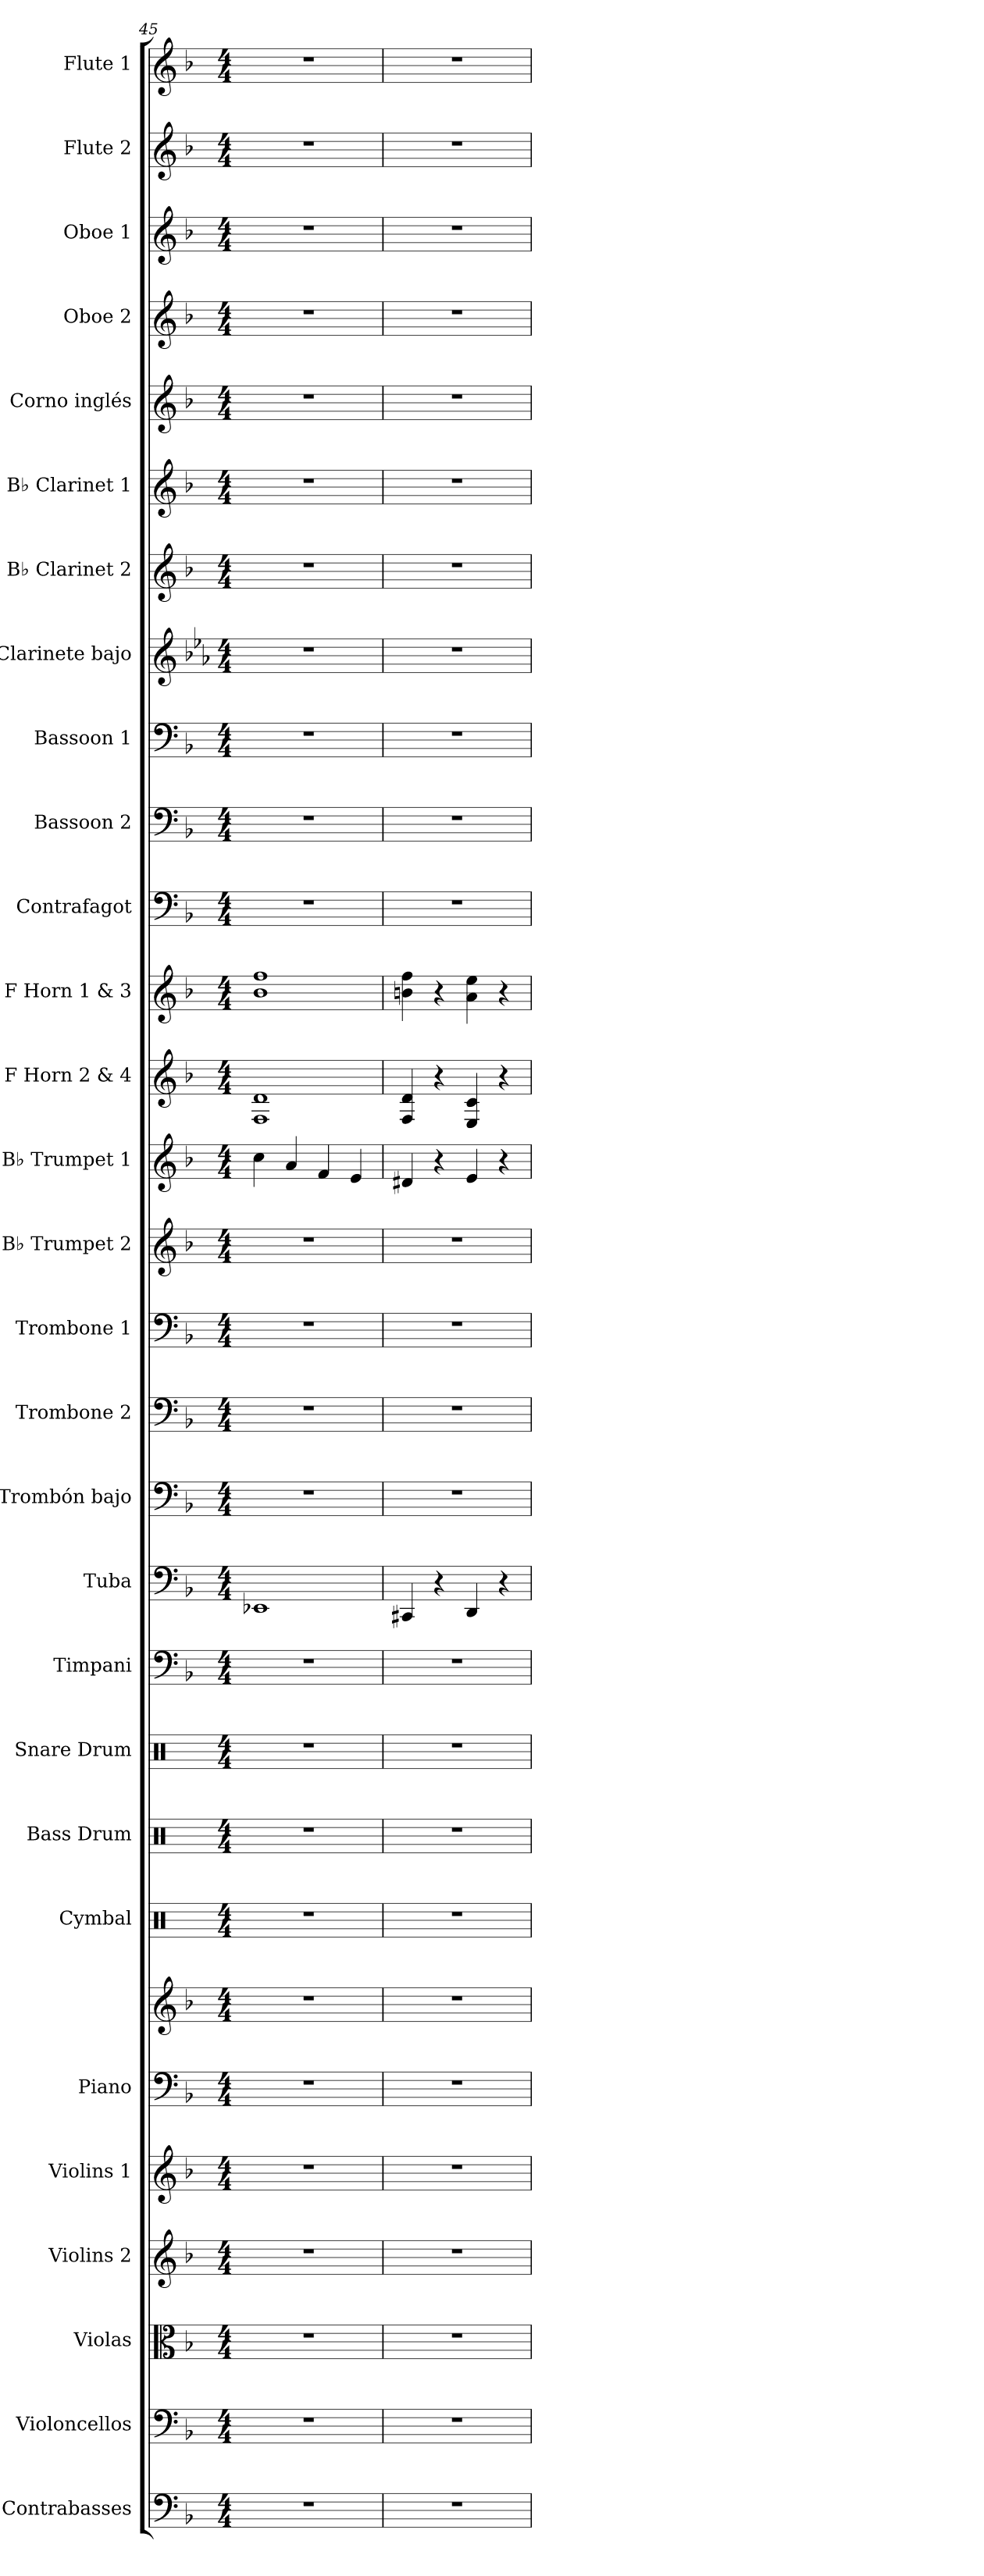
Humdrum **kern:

**kern	**kern	**kern	**kern	**kern	**kern	**kern	**kern	**kern	**kern	**kern	**kern	**kern	**kern	**kern	**kern	**kern	**kern	**kern	**kern	**kern	**kern	**kern	**kern	**kern	**kern	**kern	**kern	**kern	**kern
*part29	*part28	*part27	*part26	*part25	*part24	*part24	*part23	*part22	*part21	*part20	*part19	*part18	*part17	*part16	*part15	*part14	*part13	*part12	*part11	*part10	*part9	*part8	*part7	*part6	*part5	*part4	*part3	*part2	*part1
*staff30	*staff29	*staff28	*staff27	*staff26	*staff25	*staff24	*staff23	*staff22	*staff21	*staff20	*staff19	*staff18	*staff17	*staff16	*staff15	*staff14	*staff13	*staff12	*staff11	*staff10	*staff9	*staff8	*staff7	*staff6	*staff5	*staff4	*staff3	*staff2	*staff1
*I"Contrabasses	*I"Violoncellos	*I"Violas	*I"Violins 2	*I"Violins 1	*I"Piano	*	*I"Cymbal	*I"Bass Drum	*I"Snare Drum	*I"Timpani	*I"Tuba	*I"Trombón bajo	*I"Trombone 2	*I"Trombone 1	*I"B♭ Trumpet 2	*I"B♭ Trumpet 1	*I"F Horn 2 &amp; 4	*I"F Horn 1 &amp; 3	*I"Contrafagot	*I"Bassoon 2	*I"Bassoon 1	*I"Clarinete bajo	*I"B♭ Clarinet 2	*I"B♭ Clarinet 1	*I"Corno inglés	*I"Oboe 2	*I"Oboe 1	*I"Flute 2	*I"Flute 1
*I'Cbs.	*I'Vcs.	*I'Vlas.	*I'Vlns. 2	*I'Vlns. 1	*I'Pno.	*	*I'Cym.	*I'B. Dr.	*I'Sn. Dr.	*I'Timp.	*I'Tba.	*I'Tbn. B.	*I'Tbn. 2	*I'Tbn. 1	*I'B♭ Tpt. 2	*I'B♭ Tpt. 1	*I'F Hn. 2 4	*I'F Hn. 1 3	*I'Cfag.	*I'Bsn. 2	*I'Bsn. 1	*I'Cl. B.	*I'B♭ Cl. 2	*I'B♭ Cl. 1	*I'Cor. Ingl.	*I'Ob. 2	*I'Ob. 1	*I'Fl. 2	*I'Fl. 1
*clefF4	*clefF4	*clefC3	*clefG2	*clefG2	*clefF4	*clefG2	*clefX	*clefX	*clefX	*clefF4	*clefF4	*clefF4	*clefF4	*clefF4	*clefG2	*clefG2	*clefG2	*clefG2	*clefF4	*clefF4	*clefF4	*clefG2	*clefG2	*clefG2	*clefG2	*clefG2	*clefG2	*clefG2	*clefG2
*ITrd7c12	*	*	*	*	*	*	*	*	*	*	*	*	*	*	*ITrd1c2	*ITrd1c2	*ITrd4c7	*ITrd4c7	*ITrd7c12	*	*	*ITrd8c14	*ITrd1c2	*ITrd1c2	*ITrd4c7	*	*	*	*
*k[b-]	*k[b-]	*k[b-]	*k[b-]	*k[b-]	*k[b-]	*k[b-]	*k[]	*k[]	*k[]	*k[b-]	*k[b-]	*k[b-]	*k[b-]	*k[b-]	*k[b-e-a-]	*k[b-e-a-]	*k[b-e-]	*k[b-e-]	*k[b-]	*k[b-]	*k[b-]	*k[b-e-a-]	*k[b-e-a-]	*k[b-e-a-]	*k[b-e-]	*k[b-]	*k[b-]	*k[b-]	*k[b-]
*M4/4	*M4/4	*M4/4	*M4/4	*M4/4	*M4/4	*M4/4	*M4/4	*M4/4	*M4/4	*M4/4	*M4/4	*M4/4	*M4/4	*M4/4	*M4/4	*M4/4	*M4/4	*M4/4	*M4/4	*M4/4	*M4/4	*M4/4	*M4/4	*M4/4	*M4/4	*M4/4	*M4/4	*M4/4	*M4/4
=45	=45	=45	=45	=45	=45	=45	=45	=45	=45	=45	=45	=45	=45	=45	=45	=45	=45	=45	=45	=45	=45	=45	=45	=45	=45	=45	=45	=45	=45
1r	1r	1r	1r	1r	1r	1r	1r	1r	1r	1r	1EE-X	1r	1r	1r	1r	4b-\	1BB- 1G	1e- 1b-	1r	1r	1r	1r	1r	1r	1r	1r	1r	1r	1r
.	.	.	.	.	.	.	.	.	.	.	.	.	.	.	.	4g/	.	.	.	.	.	.	.	.	.	.	.	.	.
.	.	.	.	.	.	.	.	.	.	.	.	.	.	.	.	4e-/	.	.	.	.	.	.	.	.	.	.	.	.	.
.	.	.	.	.	.	.	.	.	.	.	.	.	.	.	.	4d/	.	.	.	.	.	.	.	.	.	.	.	.	.
=46	=46	=46	=46	=46	=46	=46	=46	=46	=46	=46	=46	=46	=46	=46	=46	=46	=46	=46	=46	=46	=46	=46	=46	=46	=46	=46	=46	=46	=46
1r	1r	1r	1r	1r	1r	1r	1r	1r	1r	1r	4CC#X/	1r	1r	1r	1r	4c#X/	4BB-/ 4G/	4en\ 4b-\	1r	1r	1r	1r	1r	1r	1r	1r	1r	1r	1r
.	.	.	.	.	.	.	.	.	.	.	4r	.	.	.	.	4r	4r	4r	.	.	.	.	.	.	.	.	.	.	.
.	.	.	.	.	.	.	.	.	.	.	4DD/	.	.	.	.	4d/	4AA/ 4F/	4d\ 4a\	.	.	.	.	.	.	.	.	.	.	.
.	.	.	.	.	.	.	.	.	.	.	4r	.	.	.	.	4r	4r	4r	.	.	.	.	.	.	.	.	.	.	.
=	=	=	=	=	=	=	=	=	=	=	=	=	=	=	=	=	=	=	=	=	=	=	=	=	=	=	=	=	=
*-	*-	*-	*-	*-	*-	*-	*-	*-	*-	*-	*-	*-	*-	*-	*-	*-	*-	*-	*-	*-	*-	*-	*-	*-	*-	*-	*-	*-	*-
